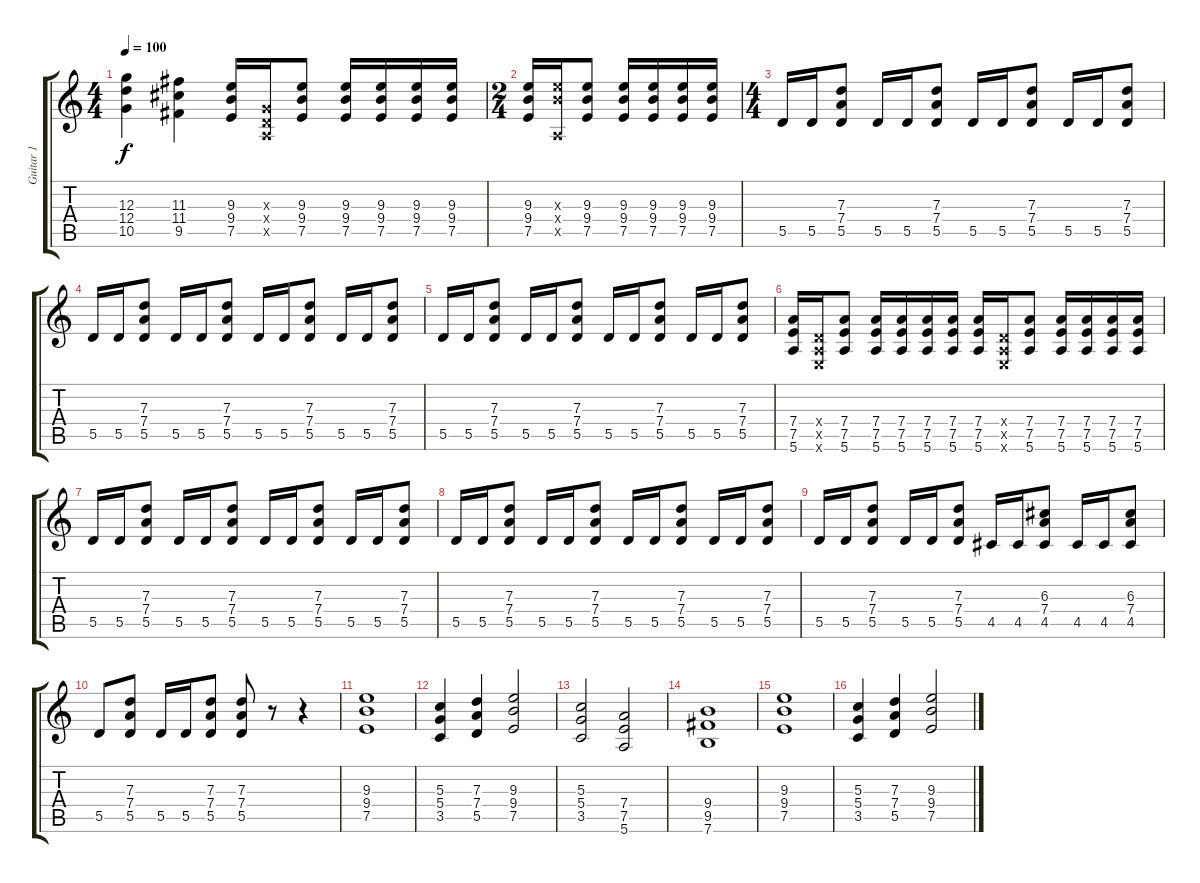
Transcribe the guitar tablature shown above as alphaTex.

\track ("Guitar 1" "Guitar 1") {instrument distortionguitar}
\staff {score tabs}
\tuning (E4 B3 G3 D3 A2 E2) {hide}
\ts (4 4)
\tempo 100
\clef g2
\ks c
(12.3 12.4 10.5).4{dy f} (11.3 11.4 9.5).4 (9.3 9.4 7.5).16 (0.3{x} 0.4{x} 0.5{x}).16 (9.3 9.4 7.5).8 (9.3 9.4 7.5).16 (9.3 9.4 7.5).16 (9.3 9.4 7.5).16 (9.3 9.4 7.5).16 |
\ts (2 4)
(9.3 9.4 7.5).16 (9.3{x} 9.4{x} 0.5{x}).16 (9.3 9.4 7.5).8 (9.3 9.4 7.5).16 (9.3 9.4 7.5).16 (9.3 9.4 7.5).16 (9.3 9.4 7.5).16 |
\ts (4 4)
5.5.16 5.5.16 (7.3 7.4 5.5).8 5.5.16 5.5.16 (7.3 7.4 5.5).8 5.5.16 5.5.16 (7.3 7.4 5.5).8 5.5.16 5.5.16 (7.3 7.4 5.5).8 |
5.5.16 5.5.16 (7.3 7.4 5.5).8 5.5.16 5.5.16 (7.3 7.4 5.5).8 5.5.16 5.5.16 (7.3 7.4 5.5).8 5.5.16 5.5.16 (7.3 7.4 5.5).8 |
5.5.16 5.5.16 (7.3 7.4 5.5).8 5.5.16 5.5.16 (7.3 7.4 5.5).8 5.5.16 5.5.16 (7.3 7.4 5.5).8 5.5.16 5.5.16 (7.3 7.4 5.5).8 |
(7.4 7.5 5.6).16 (0.4{x} 0.5{x} 0.6{x}).16 (7.4 7.5 5.6).8 (7.4 7.5 5.6).16 (7.4 7.5 5.6).16 (7.4 7.5 5.6).16 (7.4 7.5 5.6).16 (7.4 7.5 5.6).16 (0.4{x} 0.5{x} 0.6{x}).16 (7.4 7.5 5.6).8 (7.4 7.5 5.6).16 (7.4 7.5 5.6).16 (7.4 7.5 5.6).16 (7.4 7.5 5.6).16 |
5.5.16 5.5.16 (7.3 7.4 5.5).8 5.5.16 5.5.16 (7.3 7.4 5.5).8 5.5.16 5.5.16 (7.3 7.4 5.5).8 5.5.16 5.5.16 (7.3 7.4 5.5).8 |
5.5.16 5.5.16 (7.3 7.4 5.5).8 5.5.16 5.5.16 (7.3 7.4 5.5).8 5.5.16 5.5.16 (7.3 7.4 5.5).8 5.5.16 5.5.16 (7.3 7.4 5.5).8 |
5.5.16 5.5.16 (7.3 7.4 5.5).8 5.5.16 5.5.16 (7.3 7.4 5.5).8 4.5.16 4.5.16 (6.3 7.4 4.5).8 4.5.16 4.5.16 (6.3 7.4 4.5).8 |
5.5.8 (7.3 7.4 5.5).8 5.5.16 5.5.16 (7.3 7.4 5.5).8 (7.3 7.4 5.5).8 r.8 r.4 |
(9.3 9.4 7.5).1 |
(5.3 5.4 3.5).4 (7.3 7.4 5.5).4 (9.3 9.4 7.5).2 |
(5.3 5.4 3.5).2 (7.4 7.5 5.6).2 |
(9.4 9.5 7.6).1 |
(9.3 9.4 7.5).1 |
(5.3 5.4 3.5).4 (7.3 7.4 5.5).4 (9.3 9.4 7.5).2
